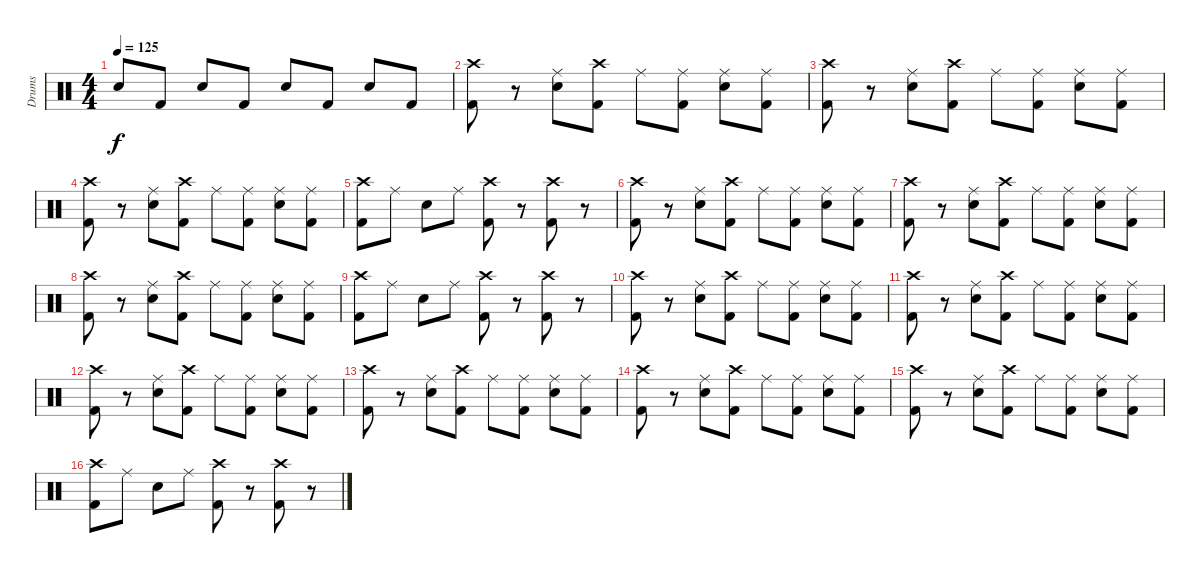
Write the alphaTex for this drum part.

\track ("Drums" "Drums") {instrument percussion}
\staff {score}
\articulation defaults
\ts (4 4)
\tempo 125
\clef neutral
\ks c "Snare (hit) 2".8{dy f} "Kick (hit) 2".8 "Snare (hit) 2".8 "Kick (hit) 2".8 "Snare (hit) 2".8 "Kick (hit) 2".8 "Snare (hit) 2".8 "Kick (hit) 2".8
|
("Crash high (hit)" "Kick (hit) 2").8 r.8 ("Ride (middle)" "Snare (hit) 2").8 ("Crash high (hit)" "Kick (hit) 2").8 "Ride (middle)".8 ("Ride (middle)" "Kick (hit) 2").8 ("Ride (middle)" "Snare (hit) 2").8 ("Ride (middle)" "Kick (hit) 2").8 |
("Crash high (hit)" "Kick (hit) 2").8 r.8 ("Ride (middle)" "Snare (hit) 2").8 ("Crash high (hit)" "Kick (hit) 2").8 "Ride (middle)".8 ("Ride (middle)" "Kick (hit) 2").8 ("Ride (middle)" "Snare (hit) 2").8 ("Ride (middle)" "Kick (hit) 2").8 |
("Crash high (hit)" "Kick (hit) 2").8 r.8 ("Ride (middle)" "Snare (hit) 2").8 ("Crash high (hit)" "Kick (hit) 2").8 "Ride (middle)".8 ("Ride (middle)" "Kick (hit) 2").8 ("Ride (middle)" "Snare (hit) 2").8 ("Ride (middle)" "Kick (hit) 2").8 |
("Crash high (hit)" "Kick (hit) 2").8 "Ride (middle)".8 "Snare (hit) 2".8 "Ride (middle)".8 ("Crash high (hit)" "Kick (hit) 2").8 r.8 ("Crash high (hit)" "Kick (hit) 2").8 r.8 |
("Crash high (hit)" "Kick (hit) 2").8 r.8 ("Ride (middle)" "Snare (hit) 2").8 ("Crash high (hit)" "Kick (hit) 2").8 "Ride (middle)".8 ("Ride (middle)" "Kick (hit) 2").8 ("Ride (middle)" "Snare (hit) 2").8 ("Ride (middle)" "Kick (hit) 2").8 |
("Crash high (hit)" "Kick (hit) 2").8 r.8 ("Ride (middle)" "Snare (hit) 2").8 ("Crash high (hit)" "Kick (hit) 2").8 "Ride (middle)".8 ("Ride (middle)" "Kick (hit) 2").8 ("Ride (middle)" "Snare (hit) 2").8 ("Ride (middle)" "Kick (hit) 2").8 |
("Crash high (hit)" "Kick (hit) 2").8 r.8 ("Ride (middle)" "Snare (hit) 2").8 ("Crash high (hit)" "Kick (hit) 2").8 "Ride (middle)".8 ("Ride (middle)" "Kick (hit) 2").8 ("Ride (middle)" "Snare (hit) 2").8 ("Ride (middle)" "Kick (hit) 2").8 |
("Crash high (hit)" "Kick (hit) 2").8 "Ride (middle)".8 "Snare (hit) 2".8 "Ride (middle)".8 ("Crash high (hit)" "Kick (hit) 2").8 r.8 ("Crash high (hit)" "Kick (hit) 2").8 r.8 |
("Crash high (hit)" "Kick (hit) 2").8 r.8 ("Ride (middle)" "Snare (hit) 2").8 ("Crash high (hit)" "Kick (hit) 2").8 "Ride (middle)".8 ("Ride (middle)" "Kick (hit) 2").8 ("Ride (middle)" "Snare (hit) 2").8 ("Ride (middle)" "Kick (hit) 2").8 |
("Crash high (hit)" "Kick (hit) 2").8 r.8 ("Ride (middle)" "Snare (hit) 2").8 ("Crash high (hit)" "Kick (hit) 2").8 "Ride (middle)".8 ("Ride (middle)" "Kick (hit) 2").8 ("Ride (middle)" "Snare (hit) 2").8 ("Ride (middle)" "Kick (hit) 2").8 |
("Crash high (hit)" "Kick (hit) 2").8 r.8 ("Ride (middle)" "Snare (hit) 2").8 ("Crash high (hit)" "Kick (hit) 2").8 "Ride (middle)".8 ("Ride (middle)" "Kick (hit) 2").8 ("Ride (middle)" "Snare (hit) 2").8 ("Ride (middle)" "Kick (hit) 2").8 |
("Crash high (hit)" "Kick (hit) 2").8 r.8 ("Ride (middle)" "Snare (hit) 2").8 ("Crash high (hit)" "Kick (hit) 2").8 "Ride (middle)".8 ("Ride (middle)" "Kick (hit) 2").8 ("Ride (middle)" "Snare (hit) 2").8 ("Ride (middle)" "Kick (hit) 2").8 |
("Crash high (hit)" "Kick (hit) 2").8 r.8 ("Ride (middle)" "Snare (hit) 2").8 ("Crash high (hit)" "Kick (hit) 2").8 "Ride (middle)".8 ("Ride (middle)" "Kick (hit) 2").8 ("Ride (middle)" "Snare (hit) 2").8 ("Ride (middle)" "Kick (hit) 2").8 |
("Crash high (hit)" "Kick (hit) 2").8 r.8 ("Ride (middle)" "Snare (hit) 2").8 ("Crash high (hit)" "Kick (hit) 2").8 "Ride (middle)".8 ("Ride (middle)" "Kick (hit) 2").8 ("Ride (middle)" "Snare (hit) 2").8 ("Ride (middle)" "Kick (hit) 2").8 |
("Crash high (hit)" "Kick (hit) 2").8 "Ride (middle)".8 "Snare (hit) 2".8 "Ride (middle)".8 ("Crash high (hit)" "Kick (hit) 2").8 r.8 ("Crash high (hit)" "Kick (hit) 2").8 r.8
